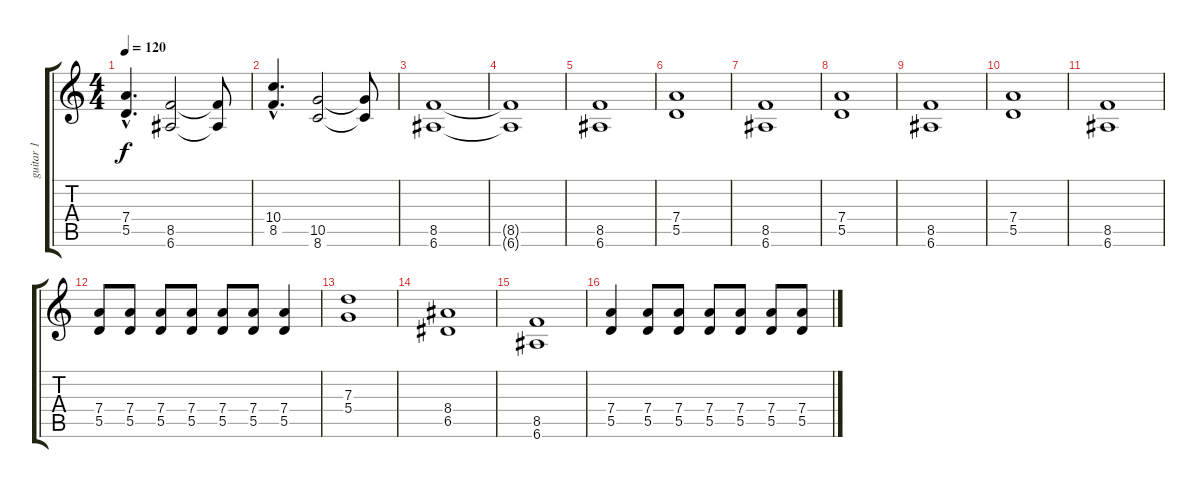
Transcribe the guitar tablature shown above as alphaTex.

\track ("guitar 1" "guitar 1") {instrument distortionguitar}
\staff {score tabs}
\tuning (E4 B3 G3 D3 A2 E2) {hide}
\ts (4 4)
\tempo 120
\clef g2
\ks c
(7.4{hac} 5.5{hac}).4{d dy f} (8.5 6.6).2 (8.5{t} 6.6{t}).8 |
(10.4{hac} 8.5{hac}).4{d} (10.5 8.6).2 (10.5{t} 8.6{t}).8 |
(8.5 6.6).1 |
(8.5{t} 6.6{t}).1 |
(8.5 6.6).1 |
(7.4 5.5).1 |
(8.5 6.6).1 |
(7.4 5.5).1 |
(8.5 6.6).1 |
(7.4 5.5).1 |
(8.5 6.6).1 |
(7.4 5.5).8 (7.4 5.5).8 (7.4 5.5).8 (7.4 5.5).8 (7.4 5.5).8 (7.4 5.5).8 (7.4 5.5).4 |
(7.3 5.4).1 |
(8.4 6.5).1 |
(8.5 6.6).1 |
(7.4 5.5).4 (7.4 5.5).8 (7.4 5.5).8 (7.4 5.5).8 (7.4 5.5).8 (7.4 5.5).8 (7.4 5.5).8
